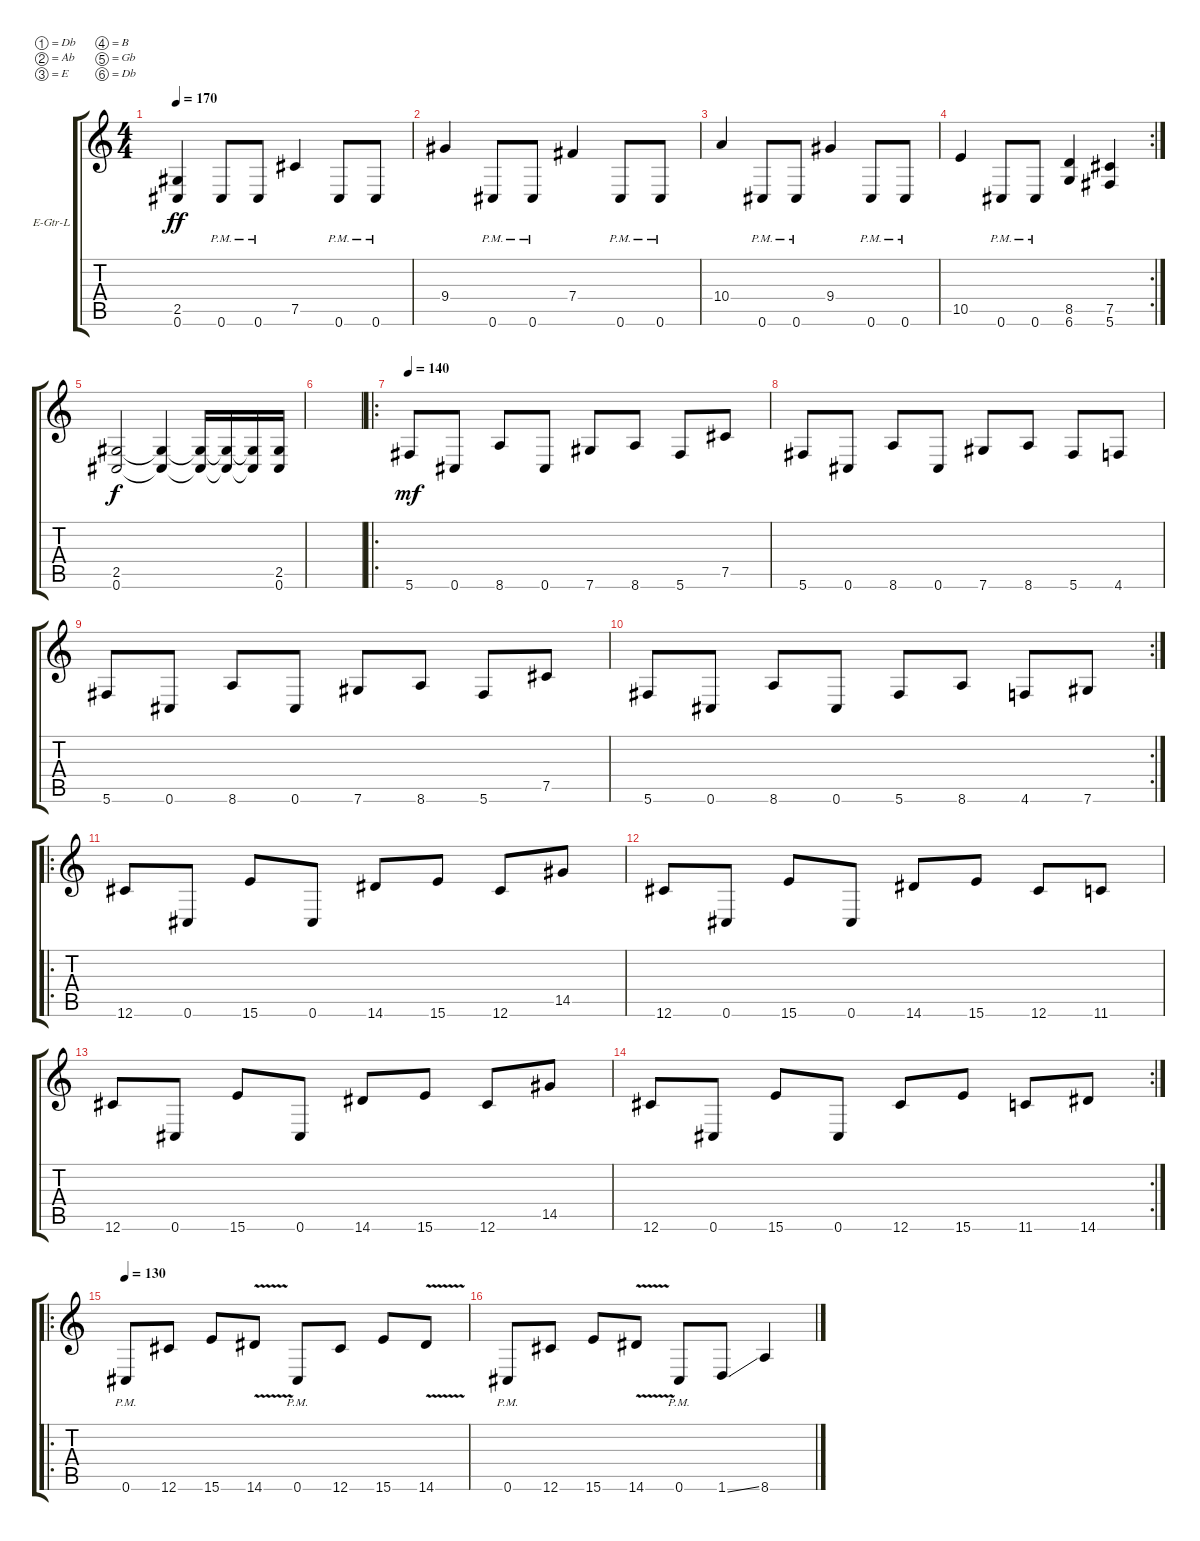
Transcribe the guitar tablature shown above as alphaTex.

\bracketExtendMode groupsimilarinstruments
\firstSystemTrackNameOrientation horizontal
\otherSystemsTrackNameOrientation horizontal
\track ("Electric Guitar L" "E-Gtr-L") {instrument distortionguitar}
\staff {score tabs}
\tuning (Db4 Ab3 E3 B2 Gb2 Db2)
\ts (4 4)
\tempo 170
\clef g2
\ks c
(2.5 0.6).4{dy ff} 0.6{pm}.8 0.6{pm}.8 7.5.4 0.6{pm}.8 0.6{pm}.8 |
9.4.4 0.6{pm}.8 0.6{pm}.8 7.4.4 0.6{pm}.8 0.6{pm}.8 |
10.4.4 0.6{pm}.8 0.6{pm}.8 9.4.4 0.6{pm}.8 0.6{pm}.8 |
\rc 2
10.5.4 0.6{pm}.8 0.6{pm}.8 (6.6 8.5).4 (5.6 7.5).4 |
(0.6 2.5).2{dy f} (2.5{t} 0.6{t}).4 (2.5{t} 0.6{t}).16 (2.5{t} 0.6{t}).16 (0.6{t} 2.5{t}).16 (0.6 2.5).16 |
|
\ro
\tempo 140
5.6.8{dy mf} 0.6.8 8.6.8 0.6.8 7.6.8 8.6.8 5.6.8 7.5.8 |
5.6.8 0.6.8 8.6.8 0.6.8 7.6.8 8.6.8 5.6.8 4.6.8 |
5.6.8 0.6.8 8.6.8 0.6.8 7.6.8 8.6.8 5.6.8 7.5.8 |
\rc 2
5.6.8 0.6.8 8.6.8 0.6.8 5.6.8 8.6.8 4.6.8 7.6.8 |
\ro
12.6.8 0.6.8 15.6.8 0.6.8 14.6.8 15.6.8 12.6.8 14.5.8 |
12.6.8 0.6.8 15.6.8 0.6.8 14.6.8 15.6.8 12.6.8 11.6.8 |
12.6.8 0.6.8 15.6.8 0.6.8 14.6.8 15.6.8 12.6.8 14.5.8 |
\rc 2
12.6.8 0.6.8 15.6.8 0.6.8 12.6.8 15.6.8 11.6.8 14.6.8 |
\ro
\tempo 130
0.6{pm}.8 12.6.8 15.6.8 14.6{v}.8 0.6{pm}.8 12.6.8 15.6.8 14.6{v}.8 |
0.6{pm}.8 12.6.8 15.6.8 14.6{v}.8 0.6{pm}.8 1.6{ss}.8 8.6.4
